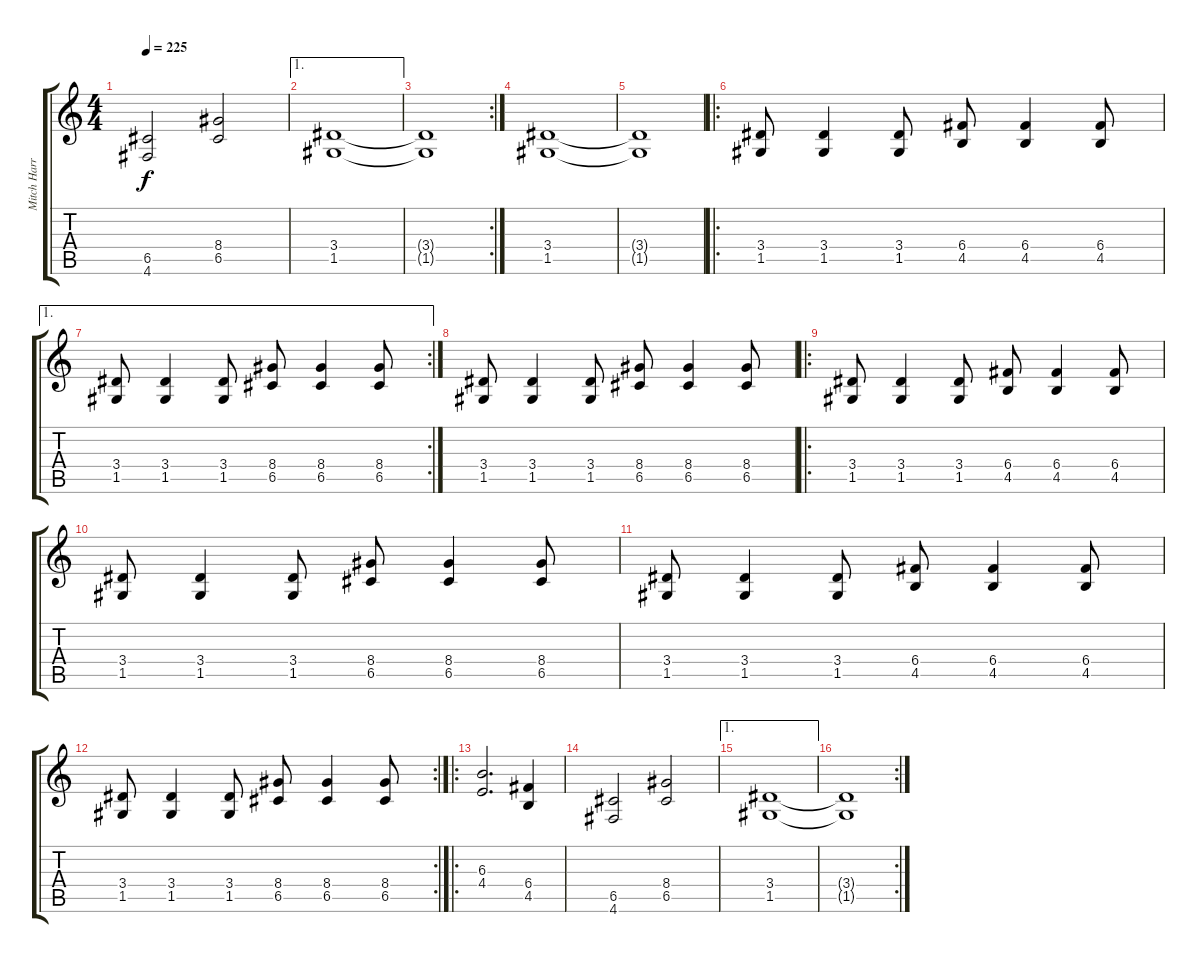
\track ("Mitch Harris - Guitar" "Mitch Harr") {instrument distortionguitar}
\staff {score tabs}
\tuning (D4 A3 F3 C3 G2 D2) {hide}
\ts (4 4)
\tempo 225
\clef g2
\ks c
(6.5 4.6).2{dy f} (8.4 6.5).2 |
\ae 1
(3.4 1.5).1 |
\rc 2
(3.4{t} 1.5{t}).1 |
(3.4 1.5).1 |
(3.4{t} 1.5{t}).1 |
\ro
(3.4 1.5).8 (3.4 1.5).4 (3.4 1.5).8 (6.4 4.5).8 (6.4 4.5).4 (6.4 4.5).8 |
\ae 1
\rc 2
(3.4 1.5).8 (3.4 1.5).4 (3.4 1.5).8 (8.4 6.5).8 (8.4 6.5).4 (8.4 6.5).8 |
(3.4 1.5).8 (3.4 1.5).4 (3.4 1.5).8 (8.4 6.5).8 (8.4 6.5).4 (8.4 6.5).8 |
\ro
(3.4 1.5).8 (3.4 1.5).4 (3.4 1.5).8 (6.4 4.5).8 (6.4 4.5).4 (6.4 4.5).8 |
(3.4 1.5).8 (3.4 1.5).4 (3.4 1.5).8 (8.4 6.5).8 (8.4 6.5).4 (8.4 6.5).8 |
(3.4 1.5).8 (3.4 1.5).4 (3.4 1.5).8 (6.4 4.5).8 (6.4 4.5).4 (6.4 4.5).8 |
\rc 2
(3.4 1.5).8 (3.4 1.5).4 (3.4 1.5).8 (8.4 6.5).8 (8.4 6.5).4 (8.4 6.5).8 |
\ro
(6.3 4.4).2{d} (6.4 4.5).4 |
(6.5 4.6).2 (8.4 6.5).2 |
\ae 1
(3.4 1.5).1 |
\rc 2
(3.4{t} 1.5{t}).1
